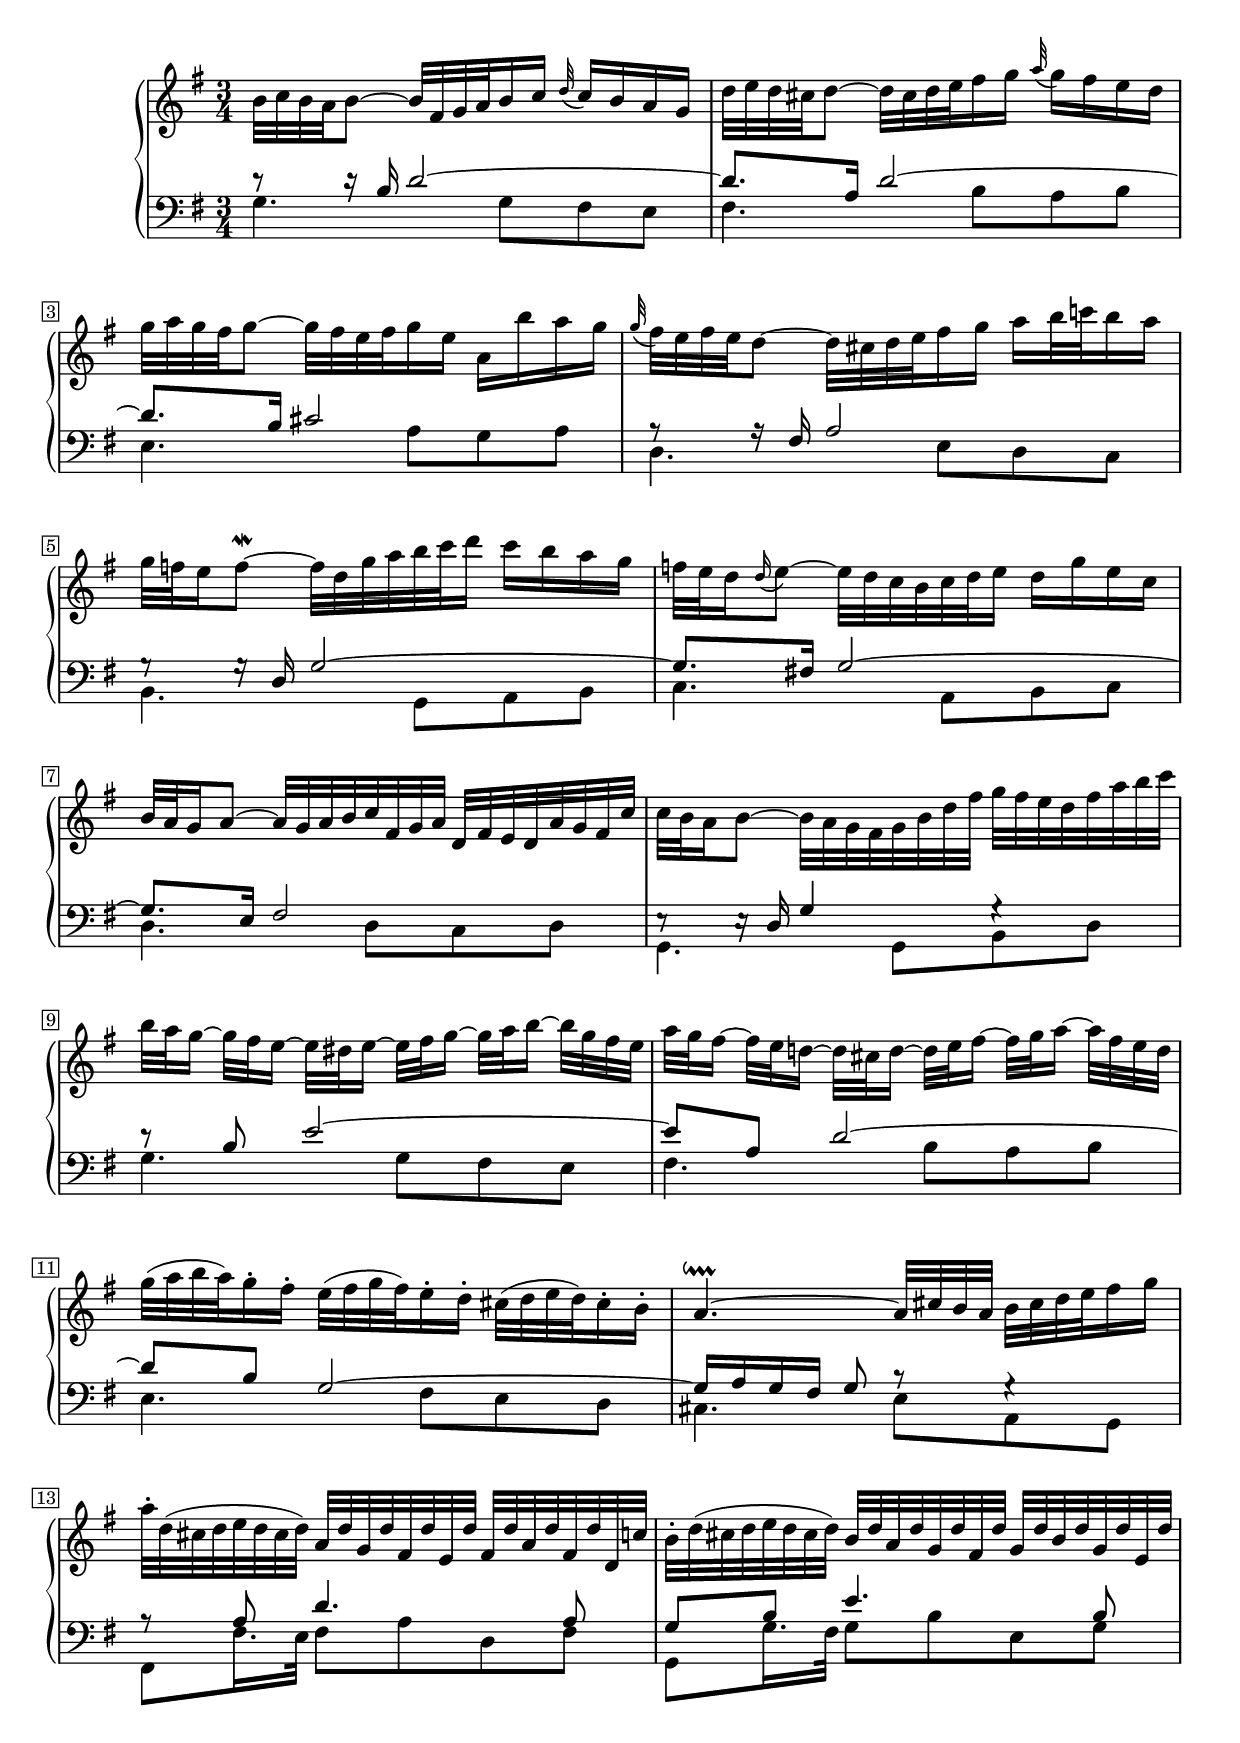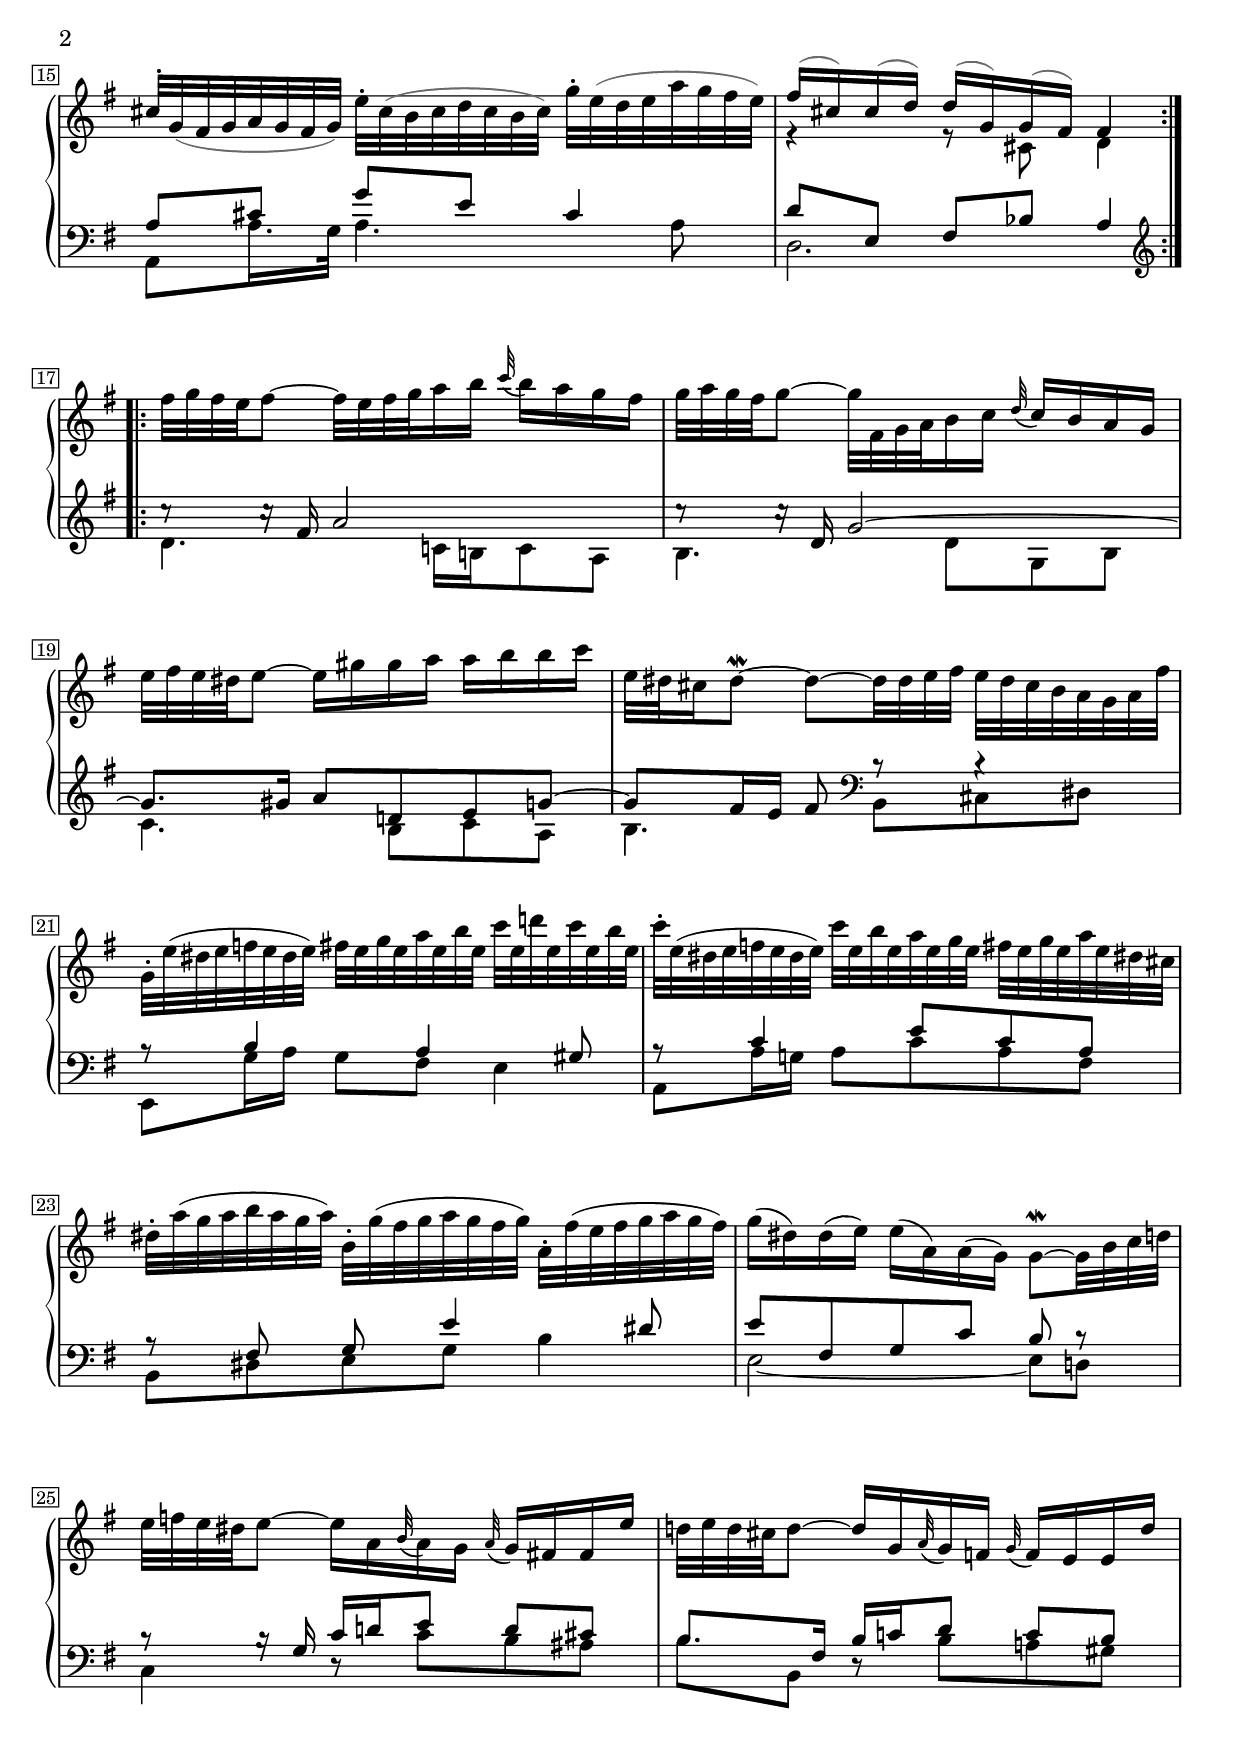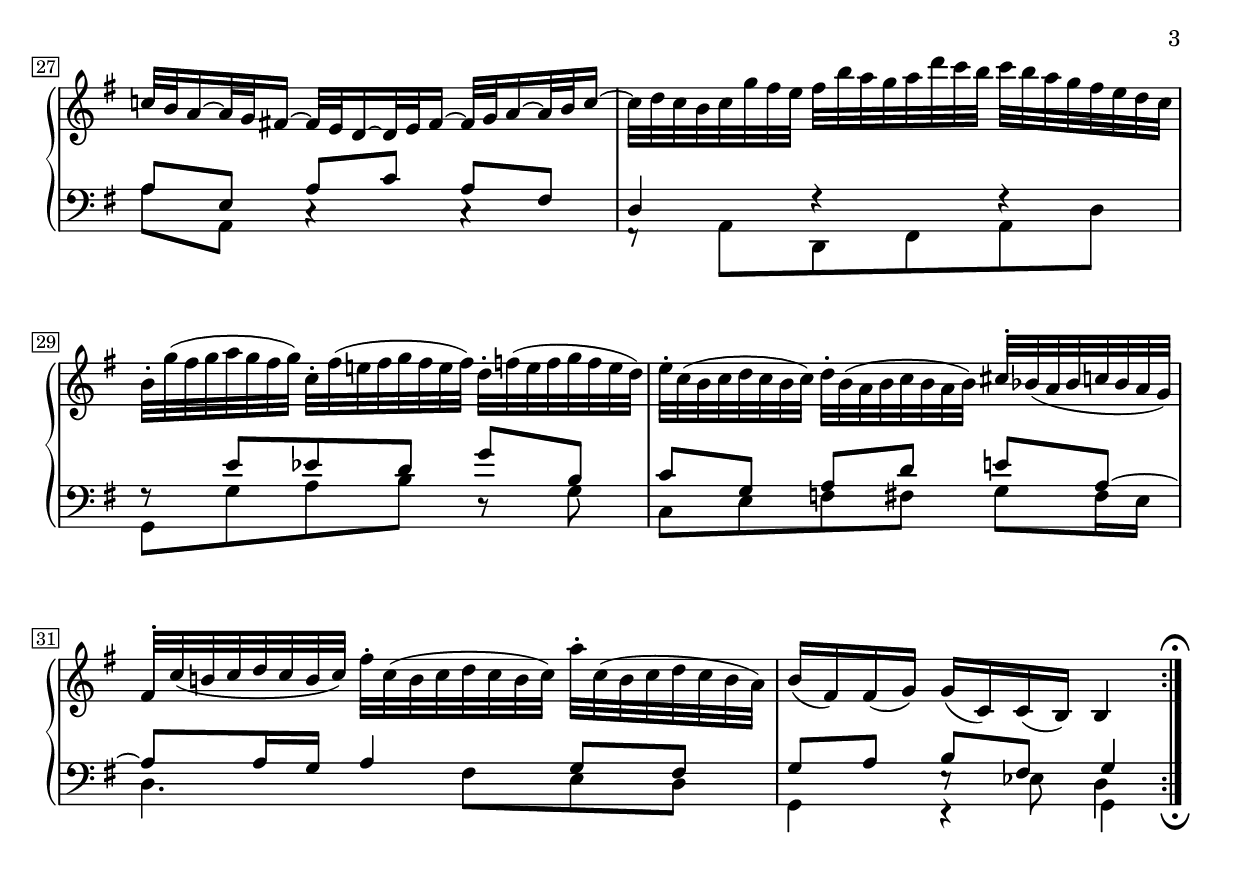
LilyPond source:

Global = {
  \key g \major
  \time 3/4
  \include "../global.ly"
}

greyTextColor = #(x11-color "dimgray")

Sopran = \context Voice = "one" \relative c'' {
  \voiceOne
  \label #'VariatioXIII
  \override MultiMeasureRest.staff-position = #0
  \override Rest.staff-position = #0
  \stemNeutral\slurDown
  \repeat volta 2 {
  %1
  | b32[ c b a b8~] b32[ fis g a b16 c] \once\stemUp \appoggiatura d32 c16[ b a g]
  | d'32[ e d cis d8~] d32[ cis d e fis16 g] \once\stemUp \appoggiatura a32 g16[ fis e d]
  | g32[ a g fis g8~] g32[ fis e fis g16 e] a,[ b' a g]
  | \once\stemUp \appoggiatura g32 fis32[ e fis e d8~] d32[ cis d e fis16 g] a[ b32 c! b16 a]
  %5
  | g32[ f e16 \once\override Script.extra-offset = #'(0.0 . 0.8 ) f8~\mordent] f32[ d g a b c d16] c[ b a g]
  | f32[ e d16 \once\stemUp \appoggiatura d16 e8~] e32[ d c b c d e16] d[ g e c]
  | b32[ a g16 a8~] a32[ g a b c fis, g a] d,[ fis e d a' g fis c']
  | c[ b a16 b8~] b32[ a g fis g b d fis] g[ fis32 e d fis a b c]
  | b[ a g16~] g32[ fis e16~] e32[ dis e16~] e32[fis g16~] g32[ a b16~] b32[ g fis e]
  %10
  | a[ g fis16~] fis32[ e d16~] d32[ cis d16~] d32[ e fis16~] fis32[ g a16~] a32[ fis e d]
  | \slurNeutral g[( a b a ) g16-. fis-.] e32[( fis g fis ) e16-. d-.] cis32[ (d e d ) cis16-. b-.]
  | a4.~ \downprall a32[ cis b a] b[ cis d e fis16 g]
  | a32-.[ d,( cis d e d cis d )] a[ d g, d' fis, d' e, d'] fis,[ d' a d fis, d' d, c']
  | b32-.[ d ( cis d e d cis d )] b[ d a d g, d' fis, d'] g,[ d' b d g, d' e, d']
  %15
  | \override Slur.color = \greyTextColor
    cis32-.[ g( fis g a g fis g)] e'-.[ cis( b cis d cis b cis)]
    g'-.[
    \once\override Slur.extra-offset = #'(0 . 0.5)
    e( d e a g fis e)]
  | << {
      \override Slur.color = \greyTextColor
      fis16[( cis) cis( d)] d[( g,) g( fis)] fis4
    } \\ {
      r4 r8 cis d4
    } >>
    \revert Slur.color
  }
  \repeat volta 2 {
  | \slurDown
    fis'32[ g fis e fis8~] fis32[ e fis g a16 b] \once\stemUp \appoggiatura c32 b16[ a g fis]
  | g32[ a g fis g8~] g32[ fis, g a b16 c] \once\stemUp \appoggiatura d32 c16[ b a g]
  | \slurNeutral e'32[ fis e dis e8~] e16[ gis gis a] a[ b b c]
  %20
  | e,32[ dis cis16 dis8~\mordent] dis8~[ dis32 dis e fis] e[ dis cis b a g a fis']
  | g,32-.[ e'(  dis e f e dis e )] fis[ e g e a e b' e,] c'[ e, d' e, c' e, b' e,]
  | c'32-.[ e,( dis e f e dis e )] c'[ e, b' e, a e g e] fis[ e g e a e dis! cis]
  | dis32-.[ a' ( g a b a g a )] b,-.[ g' ( fis g a g fis g )] a,-.[ fis'( e fis g a g fis )]
  | g16[( dis) dis( e)] e[( a,) a( g )] g8^~\mordent[ g32 b c d]
  %25
  | \slurDown e32[ f e dis e8~] e16[ a, \once\stemUp \appoggiatura b32 a16 g]
    \once\stemUp \appoggiatura a32 g16[ fis! fis e']
  | d32[ e d cis d8~] d16[ g, \once\stemUp \appoggiatura a32 g16 f]
    \once\stemUp \appoggiatura g32 f16[ e e d'] \slurNeutral
  | c32[ b a16~ a32 g fis16~] fis32[ e d16~ d32 e fis16~] fis32[ g a16~ a32 b c16~]
  | c32[ d c b c g' fis e] fis[ b a g a d c b] c[ b a g fis e d c]
  | b32-.[ g'( fis g a g fis g)] c,-.[ fis( e fis g fis e fis)] d-.[ f( e f g f e d)]
  %30
  | e32-.[ c( b c d c b c )] d-.[ b( a b c b a b )] cis-.[ bes( a bes c bes a g)]
  | fis32-.[ c'( b c d c b c )] fis-.[ c( b c d c b c )] a'-.[ c,( b c d c b a)]
  | b16[( fis) fis( g)] g[( c,) c( b)] b4
    \override Score.TextMark.self-alignment-X = #CENTER
    \textEndMark \markup { \musicglyph "scripts.ufermata" }
  }
  \fine
}

Tenor = \context Voice = "three" \relative c' {
  \voiceThree
  \override MultiMeasureRest.staff-position = #0
  \override Rest.staff-position = #0
  \mergeDifferentlyDottedOn
  \repeat volta 2 {
  %1
  | d8\rest d16\rest b d2~
  | d8.[ a16] d2~
  | d8.[ b16] cis2
  | a8\rest a16\rest fis a2
  %5
  | g8\rest g16\rest d g2~
  | g8.[ fis!16] g2~
  | g8.[ e16] fis2
  | e8\rest e16\rest d g4 g\rest
  | d'8\rest b e2~
  %10
  | e8[ a,] d2~
  | d8[ b] g2~
  | g16[ a g fis] g8 b\rest g4\rest
  | a8\rest a d4. a8
  | g[ b] e4. b8
  %15
  | a[ cis] g'[ e] cis4
  | d8[ e,] fis[ bes] a4
  }
  \repeat volta 2 {
  | \clef "treble" c'8\rest c16\rest fis,16 a2
  | c8\rest c16\rest d, g2~
  | g8.[ gis16] a8[ d, e g~]
  %20
  | g8[ fis16 e] fis8 \clef "bass" b,8\rest b4\rest
  | a8\rest b4 a gis8
  | a\rest c4 e8[ c a]
  | a\rest \autoBeamOff fis g \autoBeamOn e'4 dis8
  | e[ fis, g c] b b\rest
  %25
  | b\rest b16\rest g c[ d e8] d[ cis]
  | b8.[ fis16] b[ c! d8] c[ b]
  | a[ e] a[ c] a[ fis]
  | d4 f\rest f\rest
  | f8\rest e'[ es d] g[ b,]
  %30
  | c[ g] a[ d] e[ a,~]
  | a[ a16 g] a4 g8[ fis]
  | << {
      \stemUp g8[ a] b[ fis ] g4
    } \\ {
      \stemDown s4 e8\rest ees \shiftOnn d4
    } >>
  }
  \fine
}

Bass = \context Voice = "four" \relative c' {
  \voiceFour
  \override MultiMeasureRest.staff-position = #0
  \override Rest.staff-position = #0
  %1
  \repeat volta 2 {
  %1
  | g4. g8[ fis e]
  | fis4. b8[a  b]
  | e,4. a8[ g  a]
  | d,4. e8[ d  c]
  %5
  | b4. g8[a  b]
  | c4. a8[ b  c]
  | d4. d8[ c  d]
  | g,4. g8[ b  d]
  | g4. g8[ fis e]
  %10
  | fis4. b8[ a  b]
  | e,4. fis8[ e d]
  | cis4. e8[ a, g]
  | fis[ fis'16. e32] fis8[ a d, fis]
  | g,[ g'16. fis32] g8[ b e, g]
  %15
  | a,[ a'16. g32] a4. a8
  | d,2.
  }
  \repeat volta 2 {
  | \clef "treble" d'4. c16[ b  c8  a]
  | b4. d8[ g, b]
  | c4. b8[ c a]
  %20
  | b4. \clef "bass" b,8[ cis dis]
  | e,[ g'16 a] g8[ fis] e4
  | a,8[ a'16 g] a8[ c a fis]
  | b,[ dis  e  g] b4
  | e,2~ e8[ d]
  %25
  | c4 r8 c'[ b ais]
  | b8[ b,] r b'[ a gis]
  | a[ a,] c4\rest c\rest
  | f,8\rest a[ d, fis a d]
  | g,8[ g' a b] r8 g
  %30
  | c,8[ e f fis] g[ fis16 e]
  | d4. fis8[ e d]
  | g,4 e\rest g
    \tweak direction #DOWN
    \textEndMark \markup { \musicglyph "scripts.dfermata" }
  }
  \fine
}

\score {
  \new PianoStaff
  <<
    \accidentalStyle Score.piano
    \context Staff = "upper" <<
      \set Staff.midiInstrument = #"acoustic grand"
      \Global
      \clef treble
      \Sopran
    >>
    \context Staff = "lower" <<
      \set Staff.midiInstrument = #"acoustic grand"
      \Global
      \clef bass
      \Tenor
      \Bass
    >>
  >>
  \header {
    composer = ##f % "Johann Sebastian Bach"
    opus = ##f % "BWV 988"
    title = \markup { \smallCaps "Variatio 13 a 2 Clav." }
    subtitle = ##f
    subsubtitle = ##f
  }
  \layout { }
  \midi { \tempo 4=46 }
}
